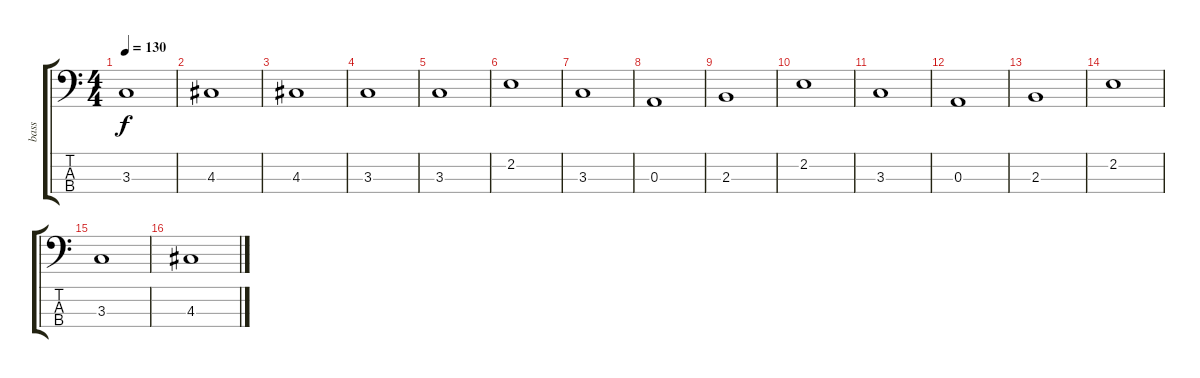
\track ("bass" "bass") {instrument electricbassfinger}
\staff {score tabs}
\tuning (G2 D2 A1 E1) {hide}
\ts (4 4)
\tempo 130
\clef f4
\ks c
3.3.1{dy f} |
4.3.1 |
4.3.1 |
3.3.1 |
3.3.1 |
2.2.1 |
3.3.1 |
0.3.1 |
2.3.1 |
2.2.1 |
3.3.1 |
0.3.1 |
2.3.1 |
2.2.1 |
3.3.1 |
4.3.1
